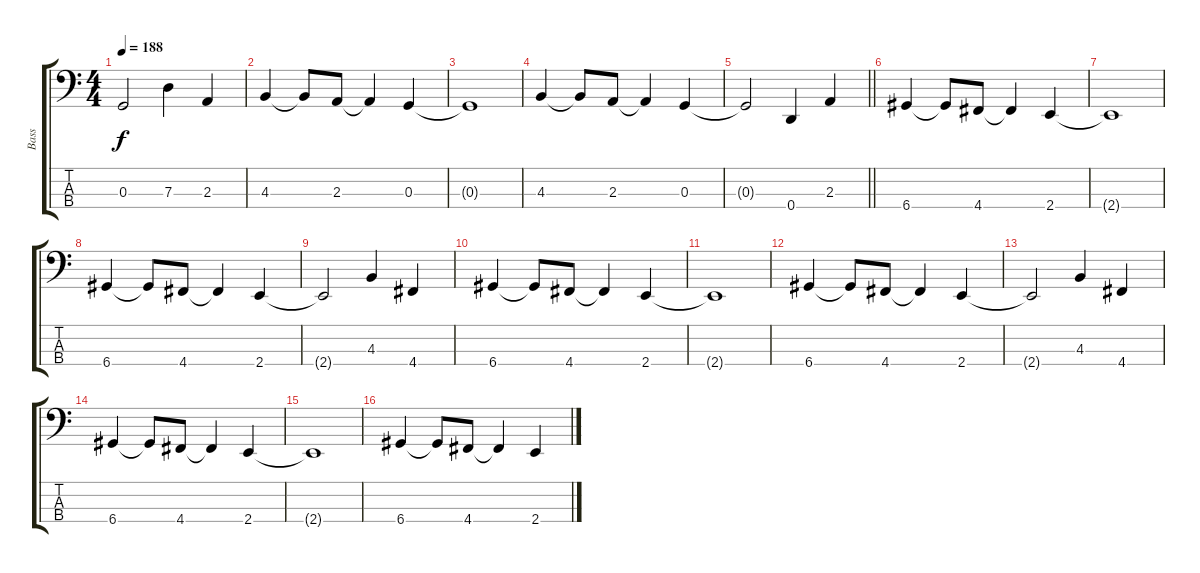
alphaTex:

\track ("Bass" "Bass") {instrument electricbassfinger}
\staff {score tabs}
\tuning (F2 C2 G1 D1) {hide}
\ts (4 4)
\tempo 188
\clef f4
\ks c
0.3{t}.2{dy f} 7.3.4 2.3.4 |
4.3.4 4.3{t}.8 2.3.8 2.3{t}.4 0.3.4 |
0.3{t}.1 |
4.3.4 4.3{t}.8 2.3.8 2.3{t}.4 0.3.4 |
\barLineRight lightlight
0.3{t}.2 0.4.4 2.3.4 |
6.4.4 6.4{t}.8 4.4.8 4.4{t}.4 2.4.4 |
2.4{t}.1 |
6.4.4 6.4{t}.8 4.4.8 4.4{t}.4 2.4.4 |
2.4{t}.2 4.3.4 4.4.4 |
6.4.4 6.4{t}.8 4.4.8 4.4{t}.4 2.4.4 |
2.4{t}.1 |
6.4.4 6.4{t}.8 4.4.8 4.4{t}.4 2.4.4 |
2.4{t}.2 4.3.4 4.4.4 |
6.4.4 6.4{t}.8 4.4.8 4.4{t}.4 2.4.4 |
2.4{t}.1 |
6.4.4 6.4{t}.8 4.4.8 4.4{t}.4 2.4.4
